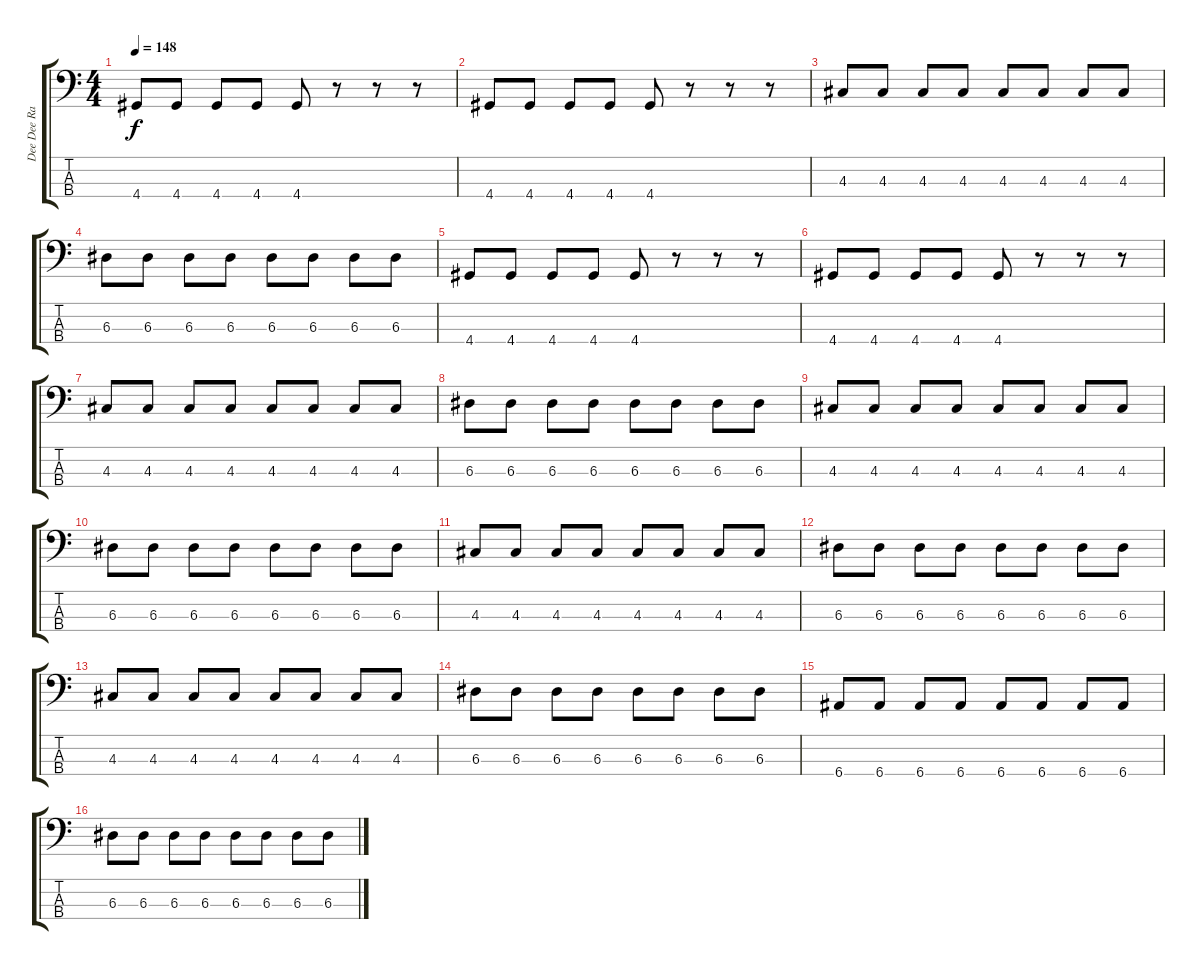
\track ("Dee Dee Ramone - Bass" "Dee Dee Ra") {instrument electricbasspick}
\staff {score tabs}
\tuning (G2 D2 A1 E1) {hide}
\ts (4 4)
\tempo 148
\clef f4
\ks c
4.4.8{dy f} 4.4.8 4.4.8 4.4.8 4.4.8 r.8 r.8 r.8 |
4.4.8 4.4.8 4.4.8 4.4.8 4.4.8 r.8 r.8 r.8 |
4.3.8 4.3.8 4.3.8 4.3.8 4.3.8 4.3.8 4.3.8 4.3.8 |
6.3.8 6.3.8 6.3.8 6.3.8 6.3.8 6.3.8 6.3.8 6.3.8 |
4.4.8 4.4.8 4.4.8 4.4.8 4.4.8 r.8 r.8 r.8 |
4.4.8 4.4.8 4.4.8 4.4.8 4.4.8 r.8 r.8 r.8 |
4.3.8 4.3.8 4.3.8 4.3.8 4.3.8 4.3.8 4.3.8 4.3.8 |
6.3.8 6.3.8 6.3.8 6.3.8 6.3.8 6.3.8 6.3.8 6.3.8 |
4.3.8 4.3.8 4.3.8 4.3.8 4.3.8 4.3.8 4.3.8 4.3.8 |
6.3.8 6.3.8 6.3.8 6.3.8 6.3.8 6.3.8 6.3.8 6.3.8 |
4.3.8 4.3.8 4.3.8 4.3.8 4.3.8 4.3.8 4.3.8 4.3.8 |
6.3.8 6.3.8 6.3.8 6.3.8 6.3.8 6.3.8 6.3.8 6.3.8 |
4.3.8 4.3.8 4.3.8 4.3.8 4.3.8 4.3.8 4.3.8 4.3.8 |
6.3.8 6.3.8 6.3.8 6.3.8 6.3.8 6.3.8 6.3.8 6.3.8 |
6.4.8 6.4.8 6.4.8 6.4.8 6.4.8 6.4.8 6.4.8 6.4.8 |
6.3.8 6.3.8 6.3.8 6.3.8 6.3.8 6.3.8 6.3.8 6.3.8
